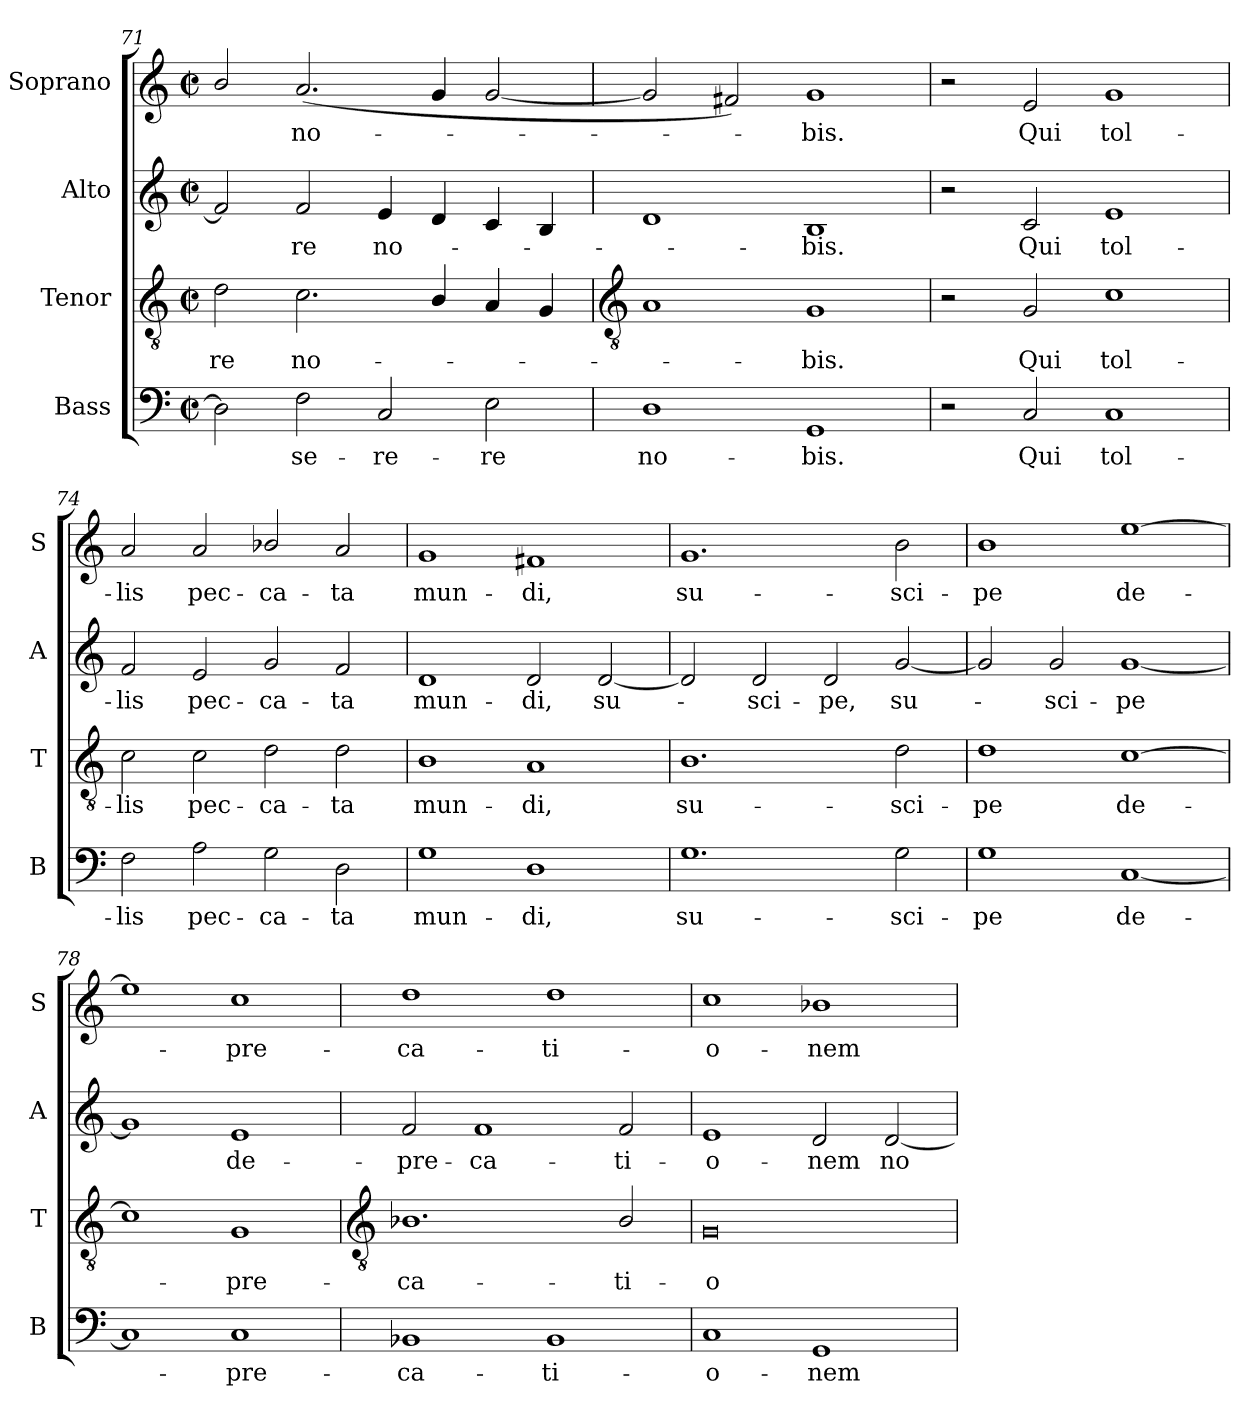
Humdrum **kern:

**kern	**text	**kern	**text	**kern	**text	**kern	**text
*part4	*part4	*part3	*part3	*part2	*part2	*part1	*part1
*staff4	*staff4	*staff3	*staff3	*staff2	*staff2	*staff1	*staff1
*I"Bass	*	*I"Tenor	*	*I"Alto	*	*I"Soprano	*
*I'B	*	*I'T	*	*I'A	*	*I'S	*
*clefF4	*	*clefGv2	*	*clefG2	*	*clefG2	*
*k[]	*	*k[]	*	*k[]	*	*k[]	*
*C:	*	*C:	*	*C:	*	*C:	*
*M4/2	*	*M4/2	*	*M4/2	*	*M4/2	*
*met(c|)	*	*met(c|)	*	*met(c|)	*	*met(c|)	*
=71	=71	=71	=71	=71	=71	=71	=71
!	!	!	!LO:LY:b	!	!	!	!
2D]	.	2d	-re	2f]	.	2b/	.
!	!LO:LY:b	!	!LO:LY:b	!	!LO:LY:b	!	!LO:LY:b
2F	se-	2.c	no-	2f	re	(<2.a	no-
!	!LO:LY:b	!	!	!	!LO:LY:b	!	!
2C	-re-	.	.	4e	no-	.	.
.	.	4B/	.	4d	.	4g	.
!	!LO:LY:b	!	!	!	!	!	!
2E	-re	4A	.	4c	.	[2g	.
.	.	4G	.	4B	.	.	.
!!LO:LB:g=z
=72	=72	=72	=72	=72	=72	=72	=72
*	*	*clefGv2	*	*	*	*	*
!	!LO:LY:b	!	!	!	!	!	!
1D	no-	1A	.	1d	.	2g]	.
.	.	.	.	.	.	2f#)	.
!	!LO:LY:b	!	!LO:LY:b	!	!LO:LY:b	!	!LO:LY:b
1GG	-bis.	1G	bis.	1B	bis.	1g	bis.
=73	=73	=73	=73	=73	=73	=73	=73
2r	.	2r	.	2r	.	2r	.
!	!LO:LY:b	!	!LO:LY:b	!	!LO:LY:b	!	!LO:LY:b
2C	Qui	2G	Qui	2c	Qui	2e	Qui
!	!LO:LY:b	!	!LO:LY:b	!	!LO:LY:b	!	!LO:LY:b
1C	tol-	1c	tol-	1e	tol-	1g	tol-
=74	=74	=74	=74	=74	=74	=74	=74
!	!LO:LY:b	!	!LO:LY:b	!	!LO:LY:b	!	!LO:LY:b
2F	-lis	2c	-lis	2f	-lis	2a	-lis
!	!LO:LY:b	!	!LO:LY:b	!	!LO:LY:b	!	!LO:LY:b
2A	pec-	2c	pec-	2e	pec-	2a	pec-
!	!LO:LY:b	!	!LO:LY:b	!	!LO:LY:b	!	!LO:LY:b
2G	-ca-	2d	-ca-	2g	-ca-	2b-X/	-ca-
!	!LO:LY:b	!	!LO:LY:b	!	!LO:LY:b	!	!LO:LY:b
2D	-ta	2d	-ta	2f	-ta	2a	-ta
=75	=75	=75	=75	=75	=75	=75	=75
!	!LO:LY:b	!	!LO:LY:b	!	!LO:LY:b	!	!LO:LY:b
1G	mun-	1B	mun-	1d	mun-	1g	mun-
!	!LO:LY:b	!	!LO:LY:b	!	!LO:LY:b	!	!LO:LY:b
1D	-di,	1A	-di,	2d	-di,	1f#X	-di,
!	!	!	!	!	!LO:LY:b	!	!
.	.	.	.	[2d	su-	.	.
=76	=76	=76	=76	=76	=76	=76	=76
!	!LO:LY:b	!	!LO:LY:b	!	!	!	!LO:LY:b
1.G	su-	1.B	su-	2d]	.	1.g	su-
!	!	!	!	!	!LO:LY:b	!	!
.	.	.	.	2d	sci-	.	.
!	!	!	!	!	!LO:LY:b	!	!
.	.	.	.	2d	-pe,	.	.
!	!LO:LY:b	!	!LO:LY:b	!	!LO:LY:b	!	!LO:LY:b
2G	-sci-	2d	-sci-	[2g	su-	2b	-sci-
=77	=77	=77	=77	=77	=77	=77	=77
!	!LO:LY:b	!	!LO:LY:b	!	!	!	!LO:LY:b
1G	-pe	1d	-pe	2g]	.	1b	-pe
!	!	!	!	!	!LO:LY:b	!	!
.	.	.	.	2g	sci-	.	.
!	!LO:LY:b	!	!LO:LY:b	!	!LO:LY:b	!	!LO:LY:b
[1C	de-	[1c	de-	[1g	-pe	[1ee	de-
=78	=78	=78	=78	=78	=78	=78	=78
1C]	.	1c]	.	1g]	.	1ee]	.
!	!LO:LY:b	!	!LO:LY:b	!	!LO:LY:b	!	!LO:LY:b
1C	pre-	1G	pre-	1e	de-	1cc	pre-
!!LO:LB:g=z
=79	=79	=79	=79	=79	=79	=79	=79
*	*	*clefGv2	*	*	*	*	*
!	!LO:LY:b	!	!LO:LY:b	!	!LO:LY:b	!	!LO:LY:b
1BB-X	-ca-	1.B-X	-ca-	2f	-pre-	1dd	-ca-
!	!	!	!	!	!LO:LY:b	!	!
.	.	.	.	1f	-ca-	.	.
!	!LO:LY:b	!	!	!	!	!	!LO:LY:b
1BB-	-ti-	.	.	.	.	1dd	-ti-
!	!	!	!LO:LY:b	!	!LO:LY:b	!	!
.	.	2B-/	-ti-	2f	-ti-	.	.
=80	=80	=80	=80	=80	=80	=80	=80
!	!LO:LY:b	!	!LO:LY:b	!	!LO:LY:b	!	!LO:LY:b
1C	-o-	0G	-o-	1e	-o-	1cc	-o-
!	!LO:LY:b	!	!	!	!LO:LY:b	!	!LO:LY:b
1GG	-nem	.	.	2d	-nem	1b-X	-nem
!	!	!	!	!	!LO:LY:b	!	!
.	.	.	.	[2d	no-	.	.
=	=	=	=	=	=	=	=
*-	*-	*-	*-	*-	*-	*-	*-
